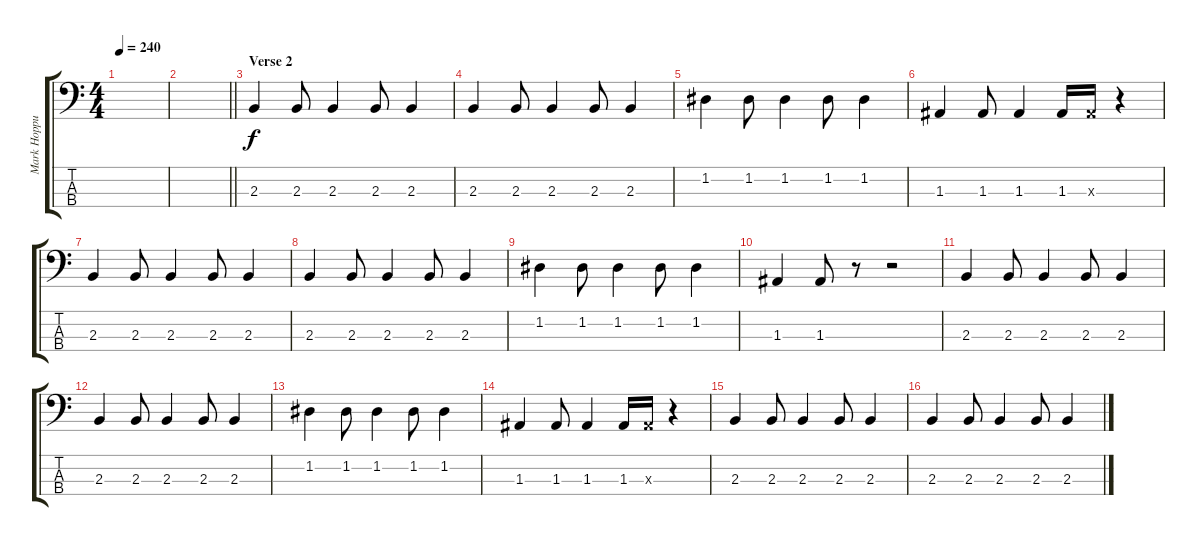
\track ("Mark Hoppus - Bass" "Mark Hoppu") {instrument electricbasspick}
\staff {score tabs}
\tuning (G2 D2 A1 E1) {hide}
\ts (4 4)
\tempo 240
\clef f4
\ks c
|
\barLineRight lightlight
|
\section ("" "Verse 2")
2.3.4 2.3.8 2.3.4 2.3.8 2.3.4 |
2.3.4 2.3.8 2.3.4 2.3.8 2.3.4 |
1.2.4 1.2.8 1.2.4 1.2.8 1.2.4 |
1.3.4 1.3.8 1.3.4 1.3.16 1.3{x}.16 r.4 |
2.3.4 2.3.8 2.3.4 2.3.8 2.3.4 |
2.3.4 2.3.8 2.3.4 2.3.8 2.3.4 |
1.2.4 1.2.8 1.2.4 1.2.8 1.2.4 |
1.3.4 1.3.8 r.8 r.2 |
2.3.4 2.3.8 2.3.4 2.3.8 2.3.4 |
2.3.4 2.3.8 2.3.4 2.3.8 2.3.4 |
1.2.4 1.2.8 1.2.4 1.2.8 1.2.4 |
1.3.4 1.3.8 1.3.4 1.3.16 1.3{x}.16 r.4 |
2.3.4 2.3.8 2.3.4 2.3.8 2.3.4 |
2.3.4 2.3.8 2.3.4 2.3.8 2.3.4
